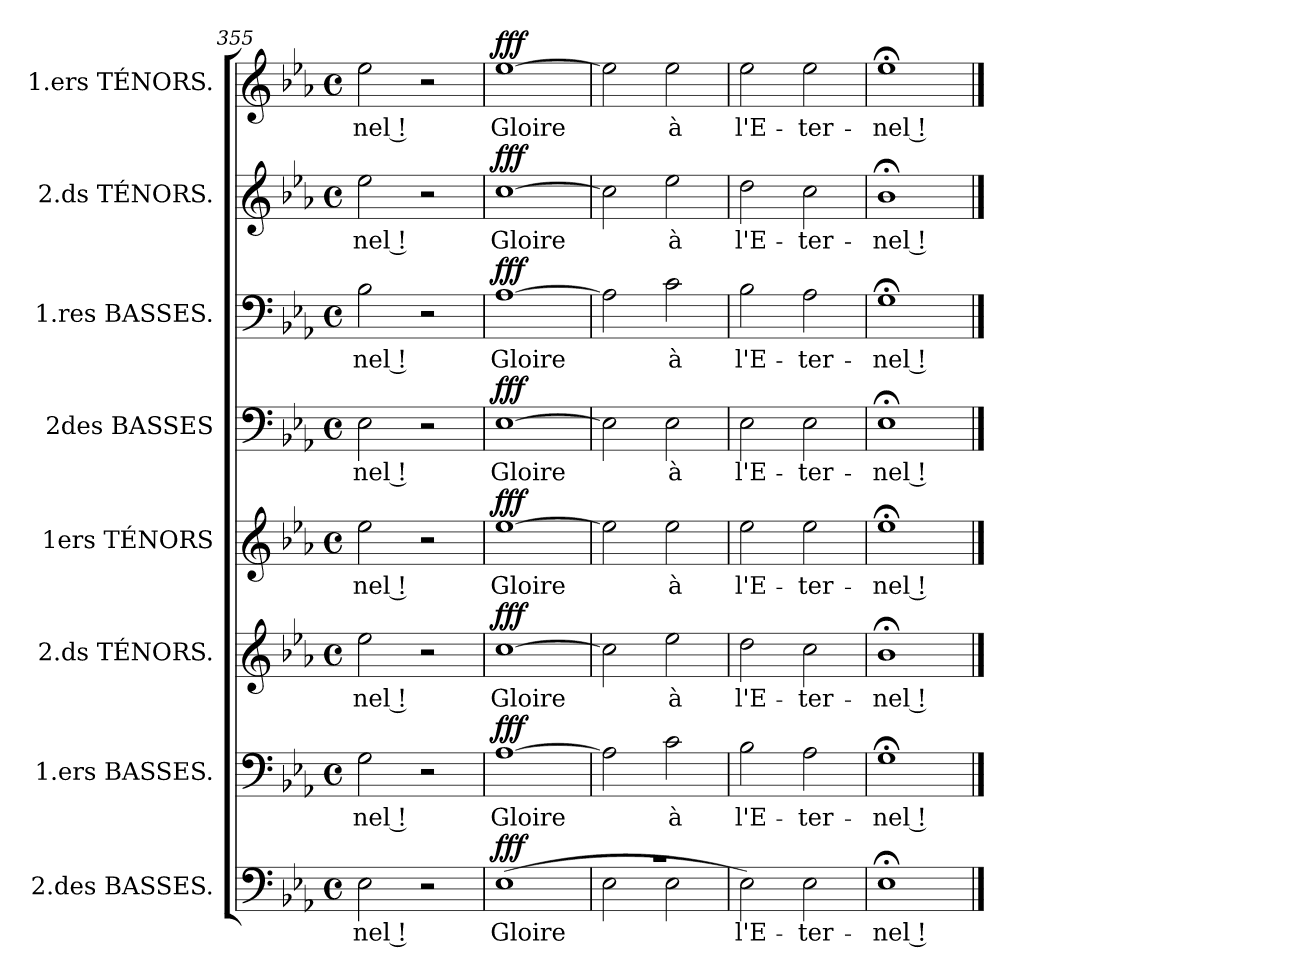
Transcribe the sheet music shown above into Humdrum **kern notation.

**kern	**text	**dynam	**kern	**text	**dynam	**kern	**text	**dynam	**kern	**text	**dynam	**kern	**text	**dynam	**kern	**text	**dynam	**kern	**text	**dynam	**kern	**text	**dynam
*part8	*part8	*part8	*part7	*part7	*part7	*part6	*part6	*part6	*part5	*part5	*part5	*part4	*part4	*part4	*part3	*part3	*part3	*part2	*part2	*part2	*part1	*part1	*part1
*staff8	*staff8	*staff8	*staff7	*staff7	*staff7	*staff6	*staff6	*staff6	*staff5	*staff5	*staff5	*staff4	*staff4	*staff4	*staff3	*staff3	*staff3	*staff2	*staff2	*staff2	*staff1	*staff1	*staff1
*I"2.des BASSES.	*	*	*I"1.ers BASSES.	*	*	*I"2.ds TÉNORS.	*	*	*I"1ers TÉNORS	*	*	*I"2des BASSES	*	*	*I"1.res BASSES.	*	*	*I"2.ds TÉNORS.	*	*	*I"1.ers TÉNORS.	*	*
*clefF4	*	*	*clefF4	*	*	*clefG2	*	*	*clefG2	*	*	*clefF4	*	*	*clefF4	*	*	*clefG2	*	*	*clefG2	*	*
*	*	*	*	*	*	*ITrd7c12	*	*	*ITrd7c12	*	*	*	*	*	*	*	*	*ITrd7c12	*	*	*ITrd7c12	*	*
*k[b-e-a-]	*	*	*k[b-e-a-]	*	*	*k[b-e-a-]	*	*	*k[b-e-a-]	*	*	*k[b-e-a-]	*	*	*k[b-e-a-]	*	*	*k[b-e-a-]	*	*	*k[b-e-a-]	*	*
*M4/4	*	*	*M4/4	*	*	*M4/4	*	*	*M4/4	*	*	*M4/4	*	*	*M4/4	*	*	*M4/4	*	*	*M4/4	*	*
*met(c)	*	*	*met(c)	*	*	*met(c)	*	*	*met(c)	*	*	*met(c)	*	*	*met(c)	*	*	*met(c)	*	*	*met(c)	*	*
=355	=355	=355	=355	=355	=355	=355	=355	=355	=355	=355	=355	=355	=355	=355	=355	=355	=355	=355	=355	=355	=355	=355	=355
2E-\	-nel !	.	2G\	-nel !	.	2e-\	-nel !	.	2e-\	-nel !	.	2E-\	-nel !	.	2B-\	-nel !	.	2e-\	-nel !	.	2e-\	-nel !	.
2r	.	.	2r	.	.	2r	.	.	2r	.	.	2r	.	.	2r	.	.	2r	.	.	2r	.	.
=356	=356	=356	=356	=356	=356	=356	=356	=356	=356	=356	=356	=356	=356	=356	=356	=356	=356	=356	=356	=356	=356	=356	=356
(1E-\	Gloire	fff	[1A-\	Gloire	fff	[1c\	Gloire	fff	[1e-\	Gloire	fff	[1E-\	Gloire	fff	[1A-\	Gloire	fff	[1c\	Gloire	fff	[1e-\	Gloire	fff
=357	=357	=357	=357	=357	=357	=357	=357	=357	=357	=357	=357	=357	=357	=357	=357	=357	=357	=357	=357	=357	=357	=357	=357
*^	*	*	*	*	*	*	*	*	*	*	*	*	*	*	*	*	*	*	*	*	*	*	*
1r	2E-\	.	.	2A-\]	.	.	2c\]	.	.	2e-\]	.	.	2E-\]	.	.	2A-\]	.	.	2c\]	.	.	2e-\]	.	.
.	2E-\	.	.	2c\	à	.	2e-\	à	.	2e-\	à	.	2E-\	à	.	2c\	à	.	2e-\	à	.	2e-\	à	.
*v	*v	*	*	*	*	*	*	*	*	*	*	*	*	*	*	*	*	*	*	*	*	*	*	*
=358	=358	=358	=358	=358	=358	=358	=358	=358	=358	=358	=358	=358	=358	=358	=358	=358	=358	=358	=358	=358	=358	=358	=358
2E-\)	l'E-	.	2B-\	l'E-	.	2d\	l'E-	.	2e-\	l'E-	.	2E-\	l'E-	.	2B-\	l'E-	.	2d\	l'E-	.	2e-\	l'E-	.
2E-\	-ter-	.	2A-\	-ter-	.	2c\	-ter-	.	2e-\	-ter-	.	2E-\	-ter-	.	2A-\	-ter-	.	2c\	-ter-	.	2e-\	-ter-	.
=359	=359	=359	=359	=359	=359	=359	=359	=359	=359	=359	=359	=359	=359	=359	=359	=359	=359	=359	=359	=359	=359	=359	=359
1E-;<\	-nel !	.	1G;<\	-nel !	.	1B-;<\	-nel !	.	1e-;<\	-nel !	.	1E-;<\	-nel !	.	1G;<\	-nel !	.	1B-;<\	-nel !	.	1e-;<\	-nel !	.
==	==	==	==	==	==	==	==	==	==	==	==	==	==	==	==	==	==	==	==	==	==	==	==
*-	*-	*-	*-	*-	*-	*-	*-	*-	*-	*-	*-	*-	*-	*-	*-	*-	*-	*-	*-	*-	*-	*-	*-
